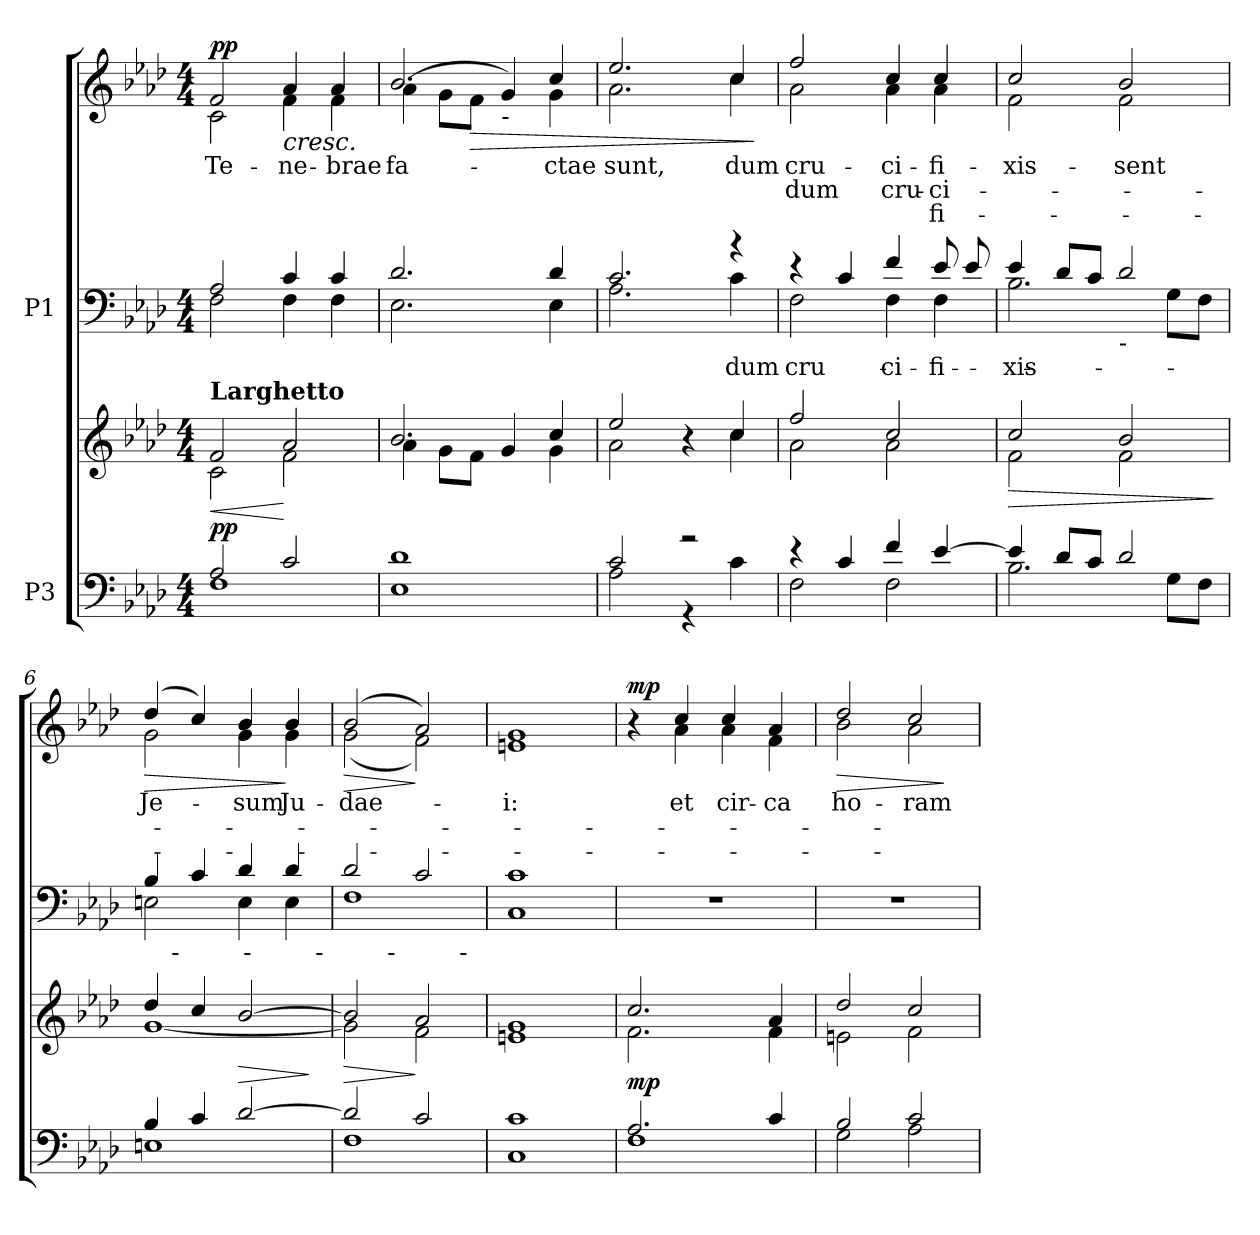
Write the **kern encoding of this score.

**kern	**kern	**dynam	**kern	**text	**kern	**text	**text	**text	**dynam
*part2	*part2	*part2	*part1	*part1	*part1	*part1	*part1	*part1	*part1
*staff4	*staff3	*staff3/4	*staff2	*staff2	*staff1	*staff1	*staff1	*staff1	*staff1/2
*I"P3	*	*	*I"P1	*	*	*	*	*	*
!!LO:PB:g=z
*clefF4	*clefG2	*	*clefF4	*	*clefG2	*	*	*	*
*k[b-e-a-d-]	*k[b-e-a-d-]	*	*k[b-e-a-d-]	*	*k[b-e-a-d-]	*	*	*	*
*A-:	*A-:	*	*A-:	*	*A-:	*	*	*	*
*M4/4	*M4/4	*	*M4/4	*	*M4/4	*	*	*	*
=1	=1	=1	=1	=1	=1	=1	=1	=1	=1
*^	*^	*	*	*	*	*	*	*	*
!	!	!	!	!LO:HP:b	!	!	!	!	!	!	!
*	*	*	*	*	*^	*	*	*	*	*	*
!	!	!	!	!	!	!	!	!LO:TX:a:B:t=Larghetto	!	!	!	!
!	!	!LO:TX:a:B:t=Larghetto	!	!	!	!	!	!	!	!	!	!
!	!	!	!	!	!	!	!	!	!LO:LY:b:color=#000000	!	!	!
*	*	*	*	*	*	*	*	*^	*	*	*	*
2A-i/	1Fi	2fi/	2ci\	< pp	2A-i/	2Fi\	.	2fi/	2ci\	Te-	.	.	pp
!	!	!	!	!	!	!	!	!	!	!LO:LY:b:color=#000000	!	!	!LO:HP:b
2ci/	.	2a-i/	2fi\	[	4ci/	4Fi\	.	4a-i/	4fi\	-ne-	.	.	<
!	!	!	!	!	!	!	!	!	!	!LO:LY:b:color=#000000	!	!	!
.	.	.	.	.	4ci/	4Fi\	.	4a-i/	4fi\	-brae	.	.	.
=2	=2	=2	=2	=2	=2	=2	=2	=2	=2	=2	=2	=2	=2
!	!	!	!	!	!	!	!	!	!	!LO:LY:b:color=#000000	!	!	!
1d-i	1E-i	2.b-i/	4a-i\	.	2.d-i/	2.E-i\	.	2.b-i/	(4a-i\	fa-	.	.	.
.	.	.	8gi\L	.	.	.	.	.	8gi\L	.	.	.	.
!	!	!	!	!	!	!	!	!	!	!	!	!	!LO:HP:b
.	.	.	8fi\J	.	.	.	.	.	8fi\J	.	.	.	>
!	!	!	!	!	!	!	!	!	!LO:TX:b:t=-	!	!	!	!
.	.	.	4gi/	.	.	.	.	.	4gi/)	.	.	.	.
!	!	!	!	!	!	!	!	!	!	!LO:LY:b:color=#000000	!	!	!
.	.	4cci/	4gi\	.	4d-i/	4E-i\	.	4cci/	4gi\	-ctae	.	.	.
*v	*v	*	*	*	*v	*v	*	*v	*v	*	*	*	*
*	*v	*v	*	*	*	*	*	*	*	*
.	.	.	.	.	.	.	.	.	[
=3	=3	=3	=3	=3	=3	=3	=3	=3	=3
*^	*^	*	*^	*	*	*	*	*	*
!	!	!	!	!	!	!	!	!	!LO:LY:b:color=#000000	!	!	!
*	*	*	*	*	*	*	*	*^	*	*	*	*
2ci/	2A-i\	2ee-i/	2a-i\	.	2.ci/	2.A-i\	.	2.ee-i/	2.a-i\	sunt,	.	.	.
2r	4r	4r	4ryy	.	.	.	.	.	.	.	.	.	.
!	!	!	!	!	!	!	!LO:LY:b:color=#000000	!	!	!	!	!	!
!	!	!	!	!	!	!	!	!	!	!LO:LY:a:color=#000000	!	!	!
.	4ci\	4cci/	4cci\	.	4r	4ci\	dum	4cci/	4cci\	dum	.	.	.
*v	*v	*	*	*	*v	*v	*	*v	*v	*	*	*	*
*	*v	*v	*	*	*	*	*	*	*	*
.	.	.	.	.	.	.	.	.	]
=4	=4	=4	=4	=4	=4	=4	=4	=4	=4
*^	*^	*	*	*	*	*	*	*	*
!	!	!	!	!	!	!LO:LY:b:color=#000000	!	!	!	!	!
*	*	*	*	*	*^	*	*	*	*	*	*
!	!	!	!	!	!	!	!	!	!LO:LY:a:color=#000000	!LO:LY:b:color=#000000	!	!
*	*	*	*	*	*	*	*	*^	*	*	*	*
4r	2Fi\	2ffi/	2a-i\	.	4r	2Fi\	cru-	2ffi/	2a-i\	cru-	dum	.	.
4ci/	.	.	.	.	4ci/	.	.	.	.	.	.	.	.
!	!	!	!	!	!	!	!LO:LY:b:color=#000000	!	!	!	!	!	!
!	!	!	!	!	!	!	!	!	!	!LO:LY:a:color=#000000	!LO:LY:b:color=#000000	!	!
4fi/	2Fi\	2cci/	2a-i\	.	4fi/	4Fi\	-ci-	4cci/	4a-i\	-ci-	cru-	.	.
!	!	!	!	!	!	!	!LO:LY:b:color=#000000	!	!	!	!	!	!
!	!	!	!	!	!	!	!	!	!	!LO:LY:a:color=#000000	!LO:LY:b:color=#000000	!LO:LY:b:color=#000000	!
[>4e-i/	.	.	.	.	8e-i/	4Fi\	-fi-	4cci/	4a-i\	-fi-	-ci-	-fi-	.
.	.	.	.	.	8e-i/	.	.	.	.	.	.	.	.
=5	=5	=5	=5	=5	=5	=5	=5	=5	=5	=5	=5	=5	=5
!	!	!	!	!LO:HP:b	!	!	!	!	!	!	!	!	!
!	!	!	!	!	!	!	!LO:LY:b:color=#000000	!	!	!	!	!	!
!	!	!	!	!	!	!	!	!	!	!LO:LY:b:color=#000000	!	!	!
4e-i/]	2.B-i\	2cci/	2fi\	>	4e-i/	2.B-i\	-xis-	2cci/	2fi\	-xis-	.	.	.
8d-i/L	.	.	.	.	8d-i/L	.	.	.	.	.	.	.	.
8ci/J	.	.	.	.	8ci/J	.	.	.	.	.	.	.	.
!	!	!	!	!	!LO:TX:b:t=-	!	!	!	!	!	!	!	!
!	!	!	!	!	!	!	!	!	!	!LO:LY:b:color=#000000	!	!	!
2d-i/	.	2b-i/	2fi\	.	2d-i/	.	.	2b-i/	2fi\	-sent	.	.	.
.	8Gi\L	.	.	.	.	8Gi\L	.	.	.	.	.	.	.
.	8Fi\J	.	.	.	.	8Fi\J	.	.	.	.	.	.	.
*v	*v	*	*	*	*v	*v	*	*v	*v	*	*	*	*
*	*v	*v	*	*	*	*	*	*	*	*
.	.	]	.	.	.	.	.	.	.
=6	=6	=6	=6	=6	=6	=6	=6	=6	=6
*^	*^	*	*^	*	*	*	*	*	*
!	!	!	!	!	!	!	!	!	!LO:LY:b:color=#000000	!	!	!LO:HP:b
*	*	*	*	*	*	*	*	*^	*	*	*	*
4B-i/	1Eni	4dd-i/	[<1gi	.	4B-i/	2Eni\	.	(4dd-i/	2gi\	Je-	.	.	>
4ci/	.	4cci/	.	.	4ci/	.	.	4cci/)	.	.	.	.	.
!	!	!	!	!LO:HP:b	!	!	!	!	!	!	!	!	!
!	!	!	!	!	!	!	!	!	!	!LO:LY:b:color=#000000	!	!	!
[>2d-i/	.	[>2b-i/	.	>	4d-i/	4Ei\	.	4b-i/	4gi\	-sum	.	.	.
!	!	!	!	!	!	!	!	!	!	!LO:LY:b:color=#000000	!	!	!
.	.	.	.	.	4d-i/	4Ei\	.	4b-i/	4gi\	Ju-	.	.	]
*v	*v	*	*	*	*v	*v	*	*v	*v	*	*	*	*
*	*v	*v	*	*	*	*	*	*	*	*
.	.	]	.	.	.	.	.	.	.
!!LO:LB:g=z
=7	=7	=7	=7	=7	=7	=7	=7	=7	=7
*^	*^	*	*	*	*	*	*	*	*
!	!	!	!	!LO:HP:b	!	!	!	!	!	!	!
*	*	*	*	*	*^	*	*	*	*	*	*
!	!	!	!	!	!	!	!	!LO:TX:b:t=-	!	!	!	!
!	!	!	!	!	!	!	!	!	!LO:LY:b:color=#000000	!	!	!LO:HP:b
*	*	*	*	*	*	*	*	*^	*	*	*	*
2d-i/]	1Fi	2b-i/]	2gi\]	>	2d-i/	1Fi	.	(2b-i/	(2gi\	-dae-	.	.	>
2ci/	.	2a-i/	2fi\	]	2ci/	.	.	2a-i/)	2fi\)	.	.	.	]
=8	=8	=8	=8	=8	=8	=8	=8	=8	=8	=8	=8	=8	=8
!	!	!	!	!	!	!	!	!	!	!LO:LY:b:color=#000000	!	!	!
1ci	1Ci	1gi	1eni	.	1ci	1Ci	.	1gi	1eni	-i:	.	.	.
*	*	*	*	*	*v	*v	*	*	*	*	*	*	*
=9	=9	=9	=9	=9	=9	=9	=9	=9	=9	=9	=9	=9
2.A-i/	1Fi	2.cci/	2.fi\	mp	1r	.	4r	4ryy	.	.	.	mp
!	!	!	!	!	!	!	!	!	!LO:LY:b:color=#000000	!	!	!
.	.	.	.	.	.	.	4cci/	4a-i\	et	.	.	.
!	!	!	!	!	!	!	!	!	!LO:LY:b:color=#000000	!	!	!
.	.	.	.	.	.	.	4cci/	4a-i\	cir-	.	.	.
!	!	!	!	!	!	!	!	!	!LO:LY:b:color=#000000	!	!	!
4ci/	.	4a-i/	4fi\	.	.	.	4a-i/	4fi\	-ca	.	.	.
=10	=10	=10	=10	=10	=10	=10	=10	=10	=10	=10	=10	=10
!	!	!	!	!	!	!	!	!	!LO:LY:b:color=#000000	!	!	!LO:HP:b
2B-i/	2Gi\	2dd-i/	2eni\	.	1r	.	2dd-i/	2b-i\	ho-	.	.	>
!	!	!	!	!	!	!	!	!	!LO:LY:b:color=#000000	!	!	!
2ci/	2A-i\	2cci/	2fi\	.	.	.	2cci/	2a-i\	-ram	.	.	[ [
*v	*v	*	*	*	*	*	*v	*v	*	*	*	*
*	*v	*v	*	*	*	*	*	*	*	*
.	.	.	.	.	.	.	.	.	]
=	=	=	=	=	=	=	=	=	=
*-	*-	*-	*-	*-	*-	*-	*-	*-	*-
